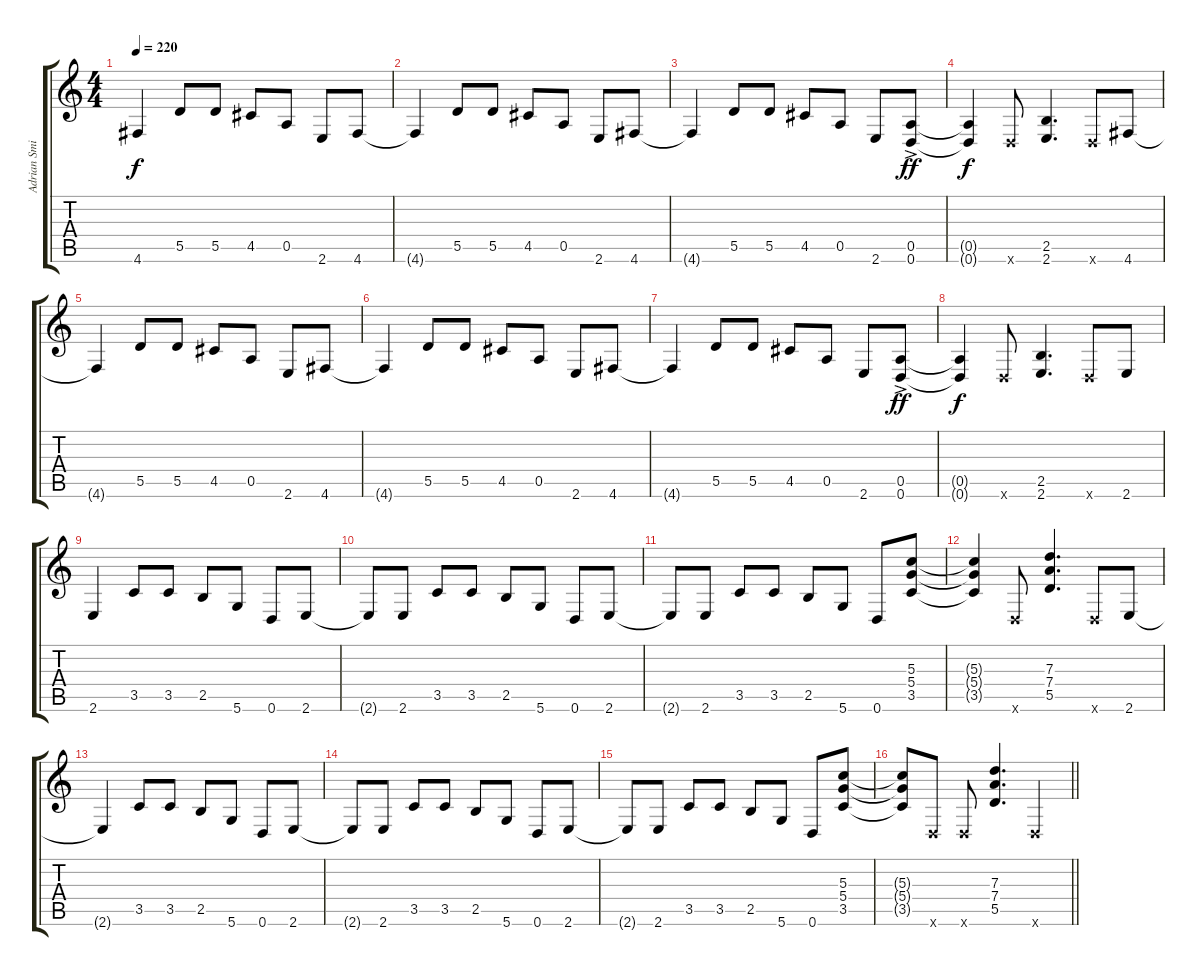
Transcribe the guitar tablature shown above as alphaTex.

\track ("Adrian Smith" "Adrian Smi") {instrument overdrivenguitar}
\staff {score tabs}
\tuning (E4 B3 G3 D3 A2 D2) {hide}
\ts (4 4)
\tempo 220
\clef g2
\ks c
4.6{t}.4{dy f} 5.5.8 5.5.8 4.5.8 0.5.8 2.6.8 4.6.8 |
4.6{t}.4 5.5.8 5.5.8 4.5.8 0.5.8 2.6.8 4.6.8 |
4.6{t}.4 5.5.8 5.5.8 4.5.8 0.5.8 2.6.8 (0.5{ac} 0.6).8{dy ff} |
(0.5{t} 0.6{t}).4{dy f} 0.6{x}.8 (2.5 2.6).4{d} 0.6{x}.8 4.6.8 |
4.6{t}.4 5.5.8 5.5.8 4.5.8 0.5.8 2.6.8 4.6.8 |
4.6{t}.4 5.5.8 5.5.8 4.5.8 0.5.8 2.6.8 4.6.8 |
4.6{t}.4 5.5.8 5.5.8 4.5.8 0.5.8 2.6.8 (0.5{ac} 0.6).8{dy ff} |
(0.5{t} 0.6{t}).4{dy f} 0.6{x}.8 (2.5 2.6).4{d} 0.6{x}.8 2.6.8 |
2.6.4 3.5.8 3.5.8 2.5.8 5.6.8 0.6.8 2.6.8 |
2.6{t}.8 2.6.8 3.5.8 3.5.8 2.5.8 5.6.8 0.6.8 2.6.8 |
2.6{t}.8 2.6.8 3.5.8 3.5.8 2.5.8 5.6.8 0.6.8 (5.3 5.4 3.5).8 |
(5.3{t} 5.4{t} 3.5{t}).4 0.6{x}.8 (7.3 7.4 5.5).4{d} 0.6{x}.8 2.6.8 |
2.6{t}.4 3.5.8 3.5.8 2.5.8 5.6.8 0.6.8 2.6.8 |
2.6{t}.8 2.6.8 3.5.8 3.5.8 2.5.8 5.6.8 0.6.8 2.6.8 |
2.6{t}.8 2.6.8 3.5.8 3.5.8 2.5.8 5.6.8 0.6.8 (5.3 5.4 3.5).8 |
\barLineRight lightlight
(5.3{t} 5.4{t} 3.5{t}).8 0.6{x}.8 0.6{x}.8 (7.3 7.4 5.5).4{d} 0.6{x}.4
